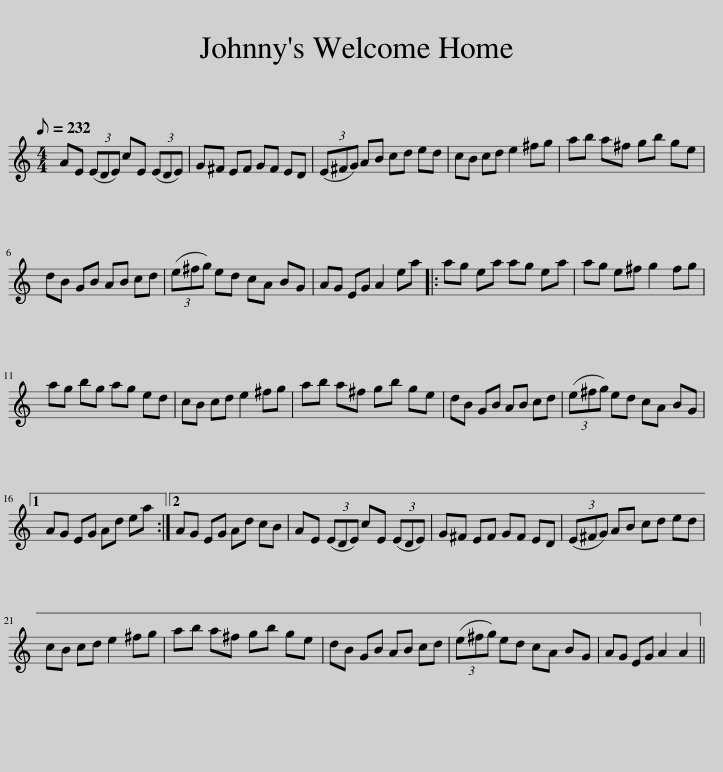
X:1
L:1/8
Q:1/8=232
M:4/4
I:linebreak $
K:C
V:1 treble
V:1
 AE (3(EDE) cE (3(EDE) | G^F EF GF ED | (3(E^FG) AB cd ed | cB cd e2 ^fg | ab a^f gb ge |$ %5
 dB GB AB cd | (3(e^fg) ed cA BG | AG EG A2 ea |: ag ea ag ea | ag e^f g2 fg |$ %10
 ag bg ag ed | cB cd e2 ^fg | ab a^f gb ge | dB GB AB cd | (3(e^fg) ed cA BG |1$ %15
 AG EG Ad ea :|2 AG EG Ad cB | AE (3(EDE) cE (3(EDE) | G^F EF GF ED | (3(E^FG) AB cd ed |$ %20
 cB cd e2 ^fg | ab a^f gb ge | dB GB AB cd | (3(e^fg) ed cA BG | AG EG A2 A2 || %25
